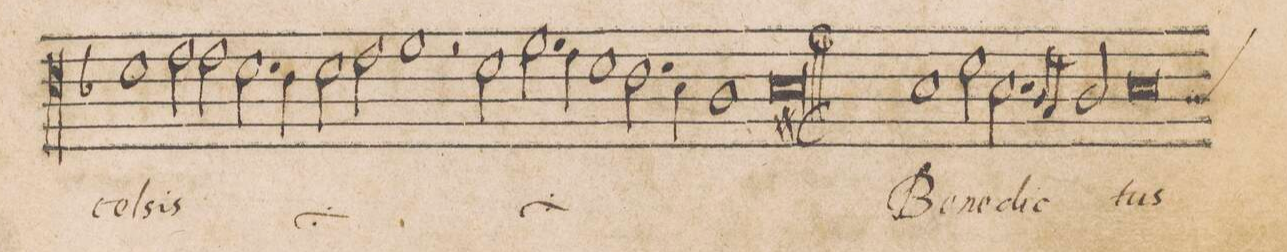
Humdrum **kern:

**kern	**text
*I"ALTVS	*
*clefC4	*
*k[b-]	*
*met(C|)	*
*M2/1	*
1d	-cel-
2e\	-sis
2e\	.
=43-	=43-
*	*ij
2.d\	in
4c\	ex-
2d\	-cel-
2e\	.
=44-	=44-
1f	-sis
2r	.
2d\	in
=45-	=45-
2.f\	ex-
4e\	.
1d	.
=46-	=46-
2.c\	-cel-
4B-y\	.
1A	.
=47-	=47-
0Bnl\	-sis
*	*Xij
=48||-	=48||-
1B-y	Be-
2d\	-ne-
2.B-\	-dic-
=49-	=49-
8A/L	.
8G/J	.
2A/	.
0B-	-tus
=50-	=50-
*custos:A	*
*-	*-
